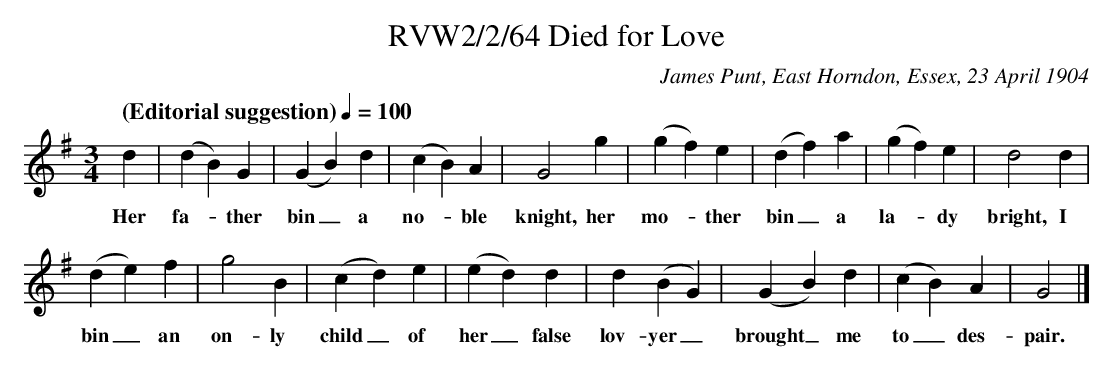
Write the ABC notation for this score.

X:1
T:RVW2/2/64 Died for Love
C: James Punt, East Horndon, Essex, 23 April 1904
L:1/4
Q: "(Editorial suggestion)" 1/4=100
M:3/4
K:G
d | (d B) G | (G B) d | (c B) A | G2 g | (g f) e | (d f) a | (g f) e | d2 d |
w: Her fa-*ther bin_ a no-*ble knight, her mo-*ther bin_a la-*dy bright, I
(d e) f | g2 B | (c d) e | (e d) d | d (B G) | (G B ) d | (c B) A | G2 |]
w: bin_ an on-ly child_ of her_ false lov-yer_ brought_ me to_ des-pair.
